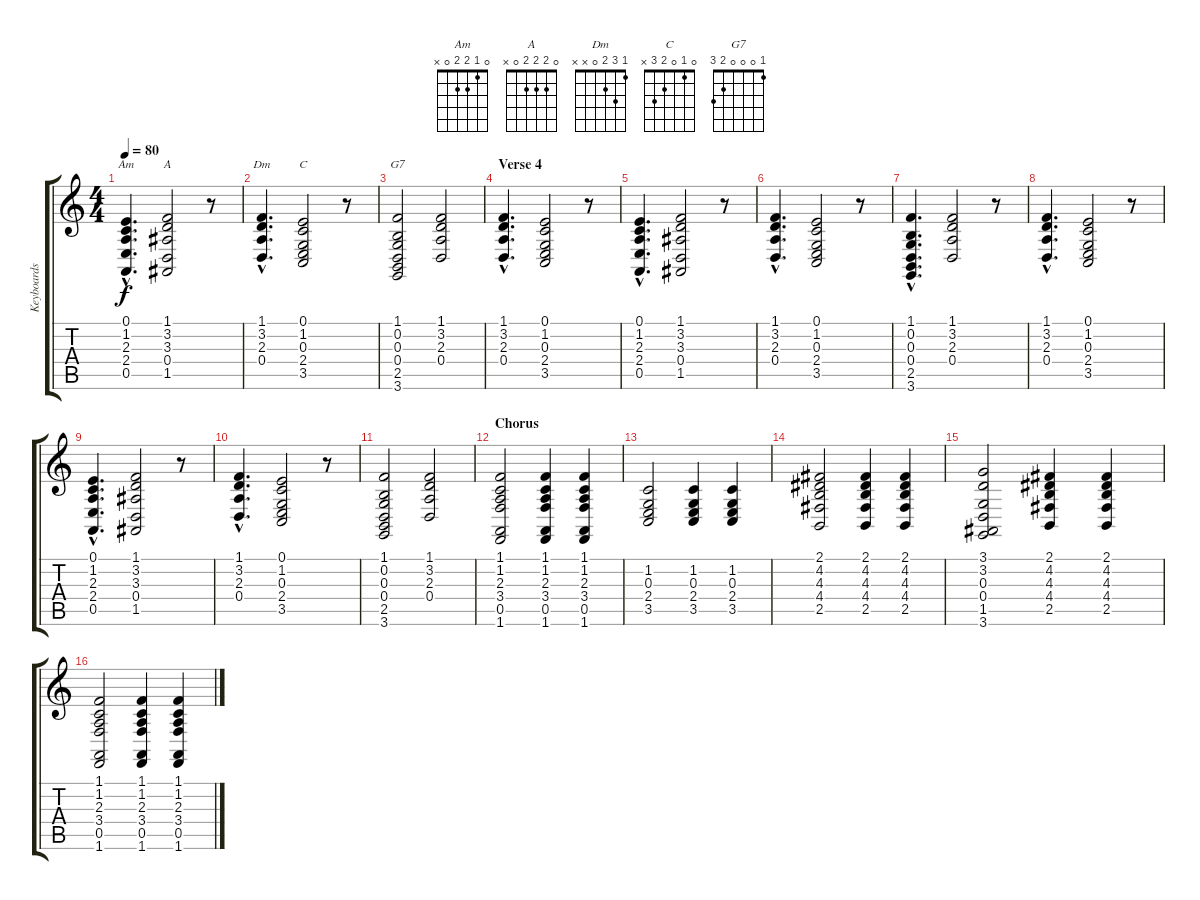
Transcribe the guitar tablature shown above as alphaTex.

\track ("Keyboards" "Keyboards") {instrument electricgrandpiano}
\staff {score tabs}
\tuning (E4 B3 G3 D3 A2 E2) {hide}
\chord ("Am" 0 1 2 2 0 x)
\chord ("A" 0 2 2 2 0 x)
\chord ("Dm" 1 3 2 0 x x)
\chord ("C" 0 1 0 2 3 x)
\chord ("G7" 1 0 0 0 2 3)
\ts (4 4)
\tempo 80
\clef g2
\ks c
(0.1{hac} 1.2{hac} 2.3{hac} 2.4{hac} 0.5{hac}).4{d ch "Am" dy f} (1.1 3.2 3.3 0.4 1.5).2{ch "A"} r.8 |
(1.1{hac} 3.2{hac} 2.3{hac} 0.4{hac}).4{d ch "Dm"} (0.1 1.2 0.3 2.4 3.5).2{ch "C"} r.8 |
(1.1 0.2 0.3 0.4 2.5 3.6).2{ch "G7"} (1.1 3.2 2.3 0.4).2 |
\section ("" "Verse 4")
(1.1{hac} 3.2{hac} 2.3{hac} 0.4{hac}).4{d} (0.1 1.2 0.3 2.4 3.5).2 r.8 |
(0.1{hac} 1.2{hac} 2.3{hac} 2.4{hac} 0.5{hac}).4{d} (1.1 3.2 3.3 0.4 1.5).2 r.8 |
(1.1{hac} 3.2{hac} 2.3{hac} 0.4{hac}).4{d} (0.1 1.2 0.3 2.4 3.5).2 r.8 |
(1.1{hac} 0.2{hac} 0.3{hac} 0.4{hac} 2.5{hac} 3.6{hac}).4{d} (1.1 3.2 2.3 0.4).2 r.8 |
(1.1{hac} 3.2{hac} 2.3{hac} 0.4{hac}).4{d} (0.1 1.2 0.3 2.4 3.5).2 r.8 |
(0.1{hac} 1.2{hac} 2.3{hac} 2.4{hac} 0.5{hac}).4{d} (1.1 3.2 3.3 0.4 1.5).2 r.8 |
(1.1{hac} 3.2{hac} 2.3{hac} 0.4{hac}).4{d} (0.1 1.2 0.3 2.4 3.5).2 r.8 |
(1.1 0.2 0.3 0.4 2.5 3.6).2 (1.1 3.2 2.3 0.4).2 |
\section ("" "Chorus")
(1.1 1.2 2.3 3.4 0.5 1.6).2 (1.1 1.2 2.3 3.4 0.5 1.6).4 (1.1 1.2 2.3 3.4 0.5 1.6).4 |
(1.2 0.3 2.4 3.5).2 (1.2 0.3 2.4 3.5).4 (1.2 0.3 2.4 3.5).4 |
(2.1 4.2 4.3 4.4 2.5).2 (2.1 4.2 4.3 4.4 2.5).4 (2.1 4.2 4.3 4.4 2.5).4 |
(3.1 3.2 0.3 0.4 1.5 3.6).2 (2.1 4.2 4.3 4.4 2.5).4 (2.1 4.2 4.3 4.4 2.5).4 |
(1.1 1.2 2.3 3.4 0.5 1.6).2 (1.1 1.2 2.3 3.4 0.5 1.6).4 (1.1 1.2 2.3 3.4 0.5 1.6).4
